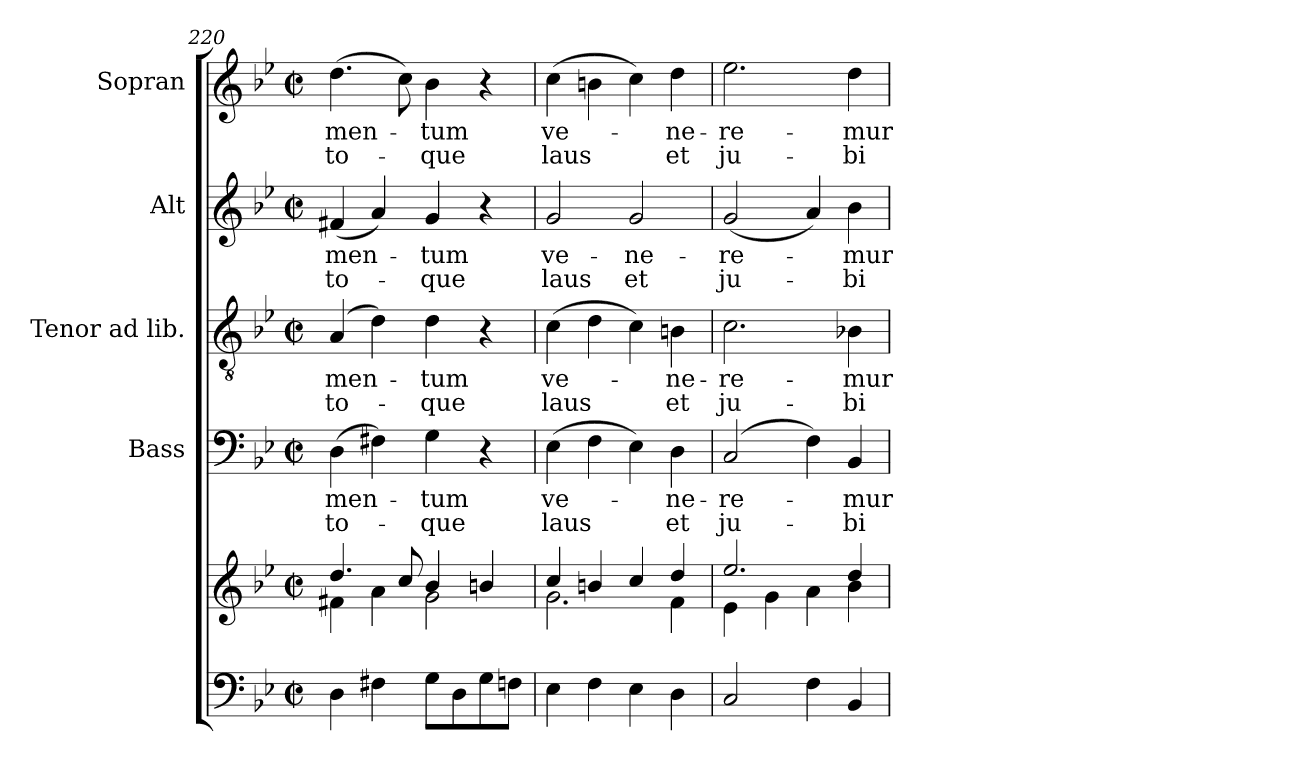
**kern	**kern	**kern	**text	**text	**kern	**text	**text	**kern	**text	**text	**kern	**text	**text
*part5	*part5	*part4	*part4	*part4	*part3	*part3	*part3	*part2	*part2	*part2	*part1	*part1	*part1
*staff6	*staff5	*staff4	*staff4	*staff4	*staff3	*staff3	*staff3	*staff2	*staff2	*staff2	*staff1	*staff1	*staff1
*	*	*I"Bass	*	*	*I"Tenor ad lib.	*	*	*I"Alt	*	*	*I"Sopran	*	*
*	*	*I'B.	*	*	*I'T.	*	*	*I'A.	*	*	*I'S.	*	*
*clefF4	*clefG2	*clefF4	*	*	*clefGv2	*	*	*clefG2	*	*	*clefG2	*	*
*k[b-e-]	*k[b-e-]	*k[b-e-]	*	*	*k[b-e-]	*	*	*k[b-e-]	*	*	*k[b-e-]	*	*
*B-:	*B-:	*B-:	*	*	*B-:	*	*	*B-:	*	*	*B-:	*	*
*M2/2	*M2/2	*M2/2	*	*	*M2/2	*	*	*M2/2	*	*	*M2/2	*	*
*met(c|)	*met(c|)	*met(c|)	*	*	*met(c|)	*	*	*met(c|)	*	*	*met(c|)	*	*
=220	=220	=220	=220	=220	=220	=220	=220	=220	=220	=220	=220	=220	=220
*	*^	*	*	*	*	*	*	*	*	*	*	*	*
!	!	!	!	!LO:LY:b	!LO:LY:b	!	!LO:LY:b	!LO:LY:b	!	!LO:LY:b	!LO:LY:b	!	!LO:LY:b	!LO:LY:b
4D\	4.dd/	4f#X\	(>4D\	-men-	-to-	(4A/	-men-	-to-	(<4f#X/	-men-	-to-	(>4.dd\	-men-	-to-
4F#X\	.	4a\	4F#X\)	.	.	4d\)	.	.	4a/)	.	.	.	.	.
.	8cc/	.	.	.	.	.	.	.	.	.	.	8cc\)	.	.
!	!	!	!	!LO:LY:b	!LO:LY:b	!	!LO:LY:b	!LO:LY:b	!	!LO:LY:b	!LO:LY:b	!	!LO:LY:b	!LO:LY:b
8G\L	4b-/	2g\	4G\	-tum	-que	4d\	-tum	-que	4g/	-tum	-que	4b-\	-tum	-que
8D\	.	.	.	.	.	.	.	.	.	.	.	.	.	.
8G\	4bn/	.	4r	.	.	4r	.	.	4r	.	.	4r	.	.
8Fn\J	.	.	.	.	.	.	.	.	.	.	.	.	.	.
=221	=221	=221	=221	=221	=221	=221	=221	=221	=221	=221	=221	=221	=221	=221
!	!	!	!	!LO:LY:b	!LO:LY:b	!	!LO:LY:b	!LO:LY:b	!	!LO:LY:b	!LO:LY:b	!	!LO:LY:b	!LO:LY:b
4E-\	4cc/	2.g\	(>4E-\	ve-	laus	(>4c\	ve-	laus	2g/	ve-	laus	(>4cc\	ve-	laus
4F\	4bn/	.	4F\	.	.	4d\	.	.	.	.	.	4bn\	.	.
!	!	!	!	!	!	!	!	!	!	!LO:LY:b	!LO:LY:b	!	!	!
4E-\	4cc/	.	4E-\)	.	.	4c\)	.	.	2g/	-ne-	et	4cc\)	.	.
!	!	!	!	!LO:LY:b	!LO:LY:b	!	!LO:LY:b	!LO:LY:b	!	!	!	!	!LO:LY:b	!LO:LY:b
4D\	4dd/	4f\	4D\	-ne-	et	4Bn\	-ne-	et	.	.	.	4dd\	-ne-	et
=222	=222	=222	=222	=222	=222	=222	=222	=222	=222	=222	=222	=222	=222	=222
!	!	!	!	!LO:LY:b	!LO:LY:b	!	!LO:LY:b	!LO:LY:b	!	!LO:LY:b	!LO:LY:b	!	!LO:LY:b	!LO:LY:b
2C/	2.ee-/	4e-\	(2C/	-re-	ju-	2.c\	-re-	ju-	(<2g/	-re-	ju-	2.ee-\	-re-	ju-
.	.	4g\	.	.	.	.	.	.	.	.	.	.	.	.
4F\	.	4a\	4F\)	.	.	.	.	.	4a/)	.	.	.	.	.
!	!	!	!	!LO:LY:b	!LO:LY:b	!	!LO:LY:b	!LO:LY:b	!	!LO:LY:b	!LO:LY:b	!	!LO:LY:b	!LO:LY:b
4BB-/	4dd/	4b-\	4BB-/	-mur	-bi-	4B-X\	-mur	-bi-	4b-\	-mur	-bi-	4dd\	-mur	-bi-
*	*v	*v	*	*	*	*	*	*	*	*	*	*	*	*
=	=	=	=	=	=	=	=	=	=	=	=	=	=
*-	*-	*-	*-	*-	*-	*-	*-	*-	*-	*-	*-	*-	*-
